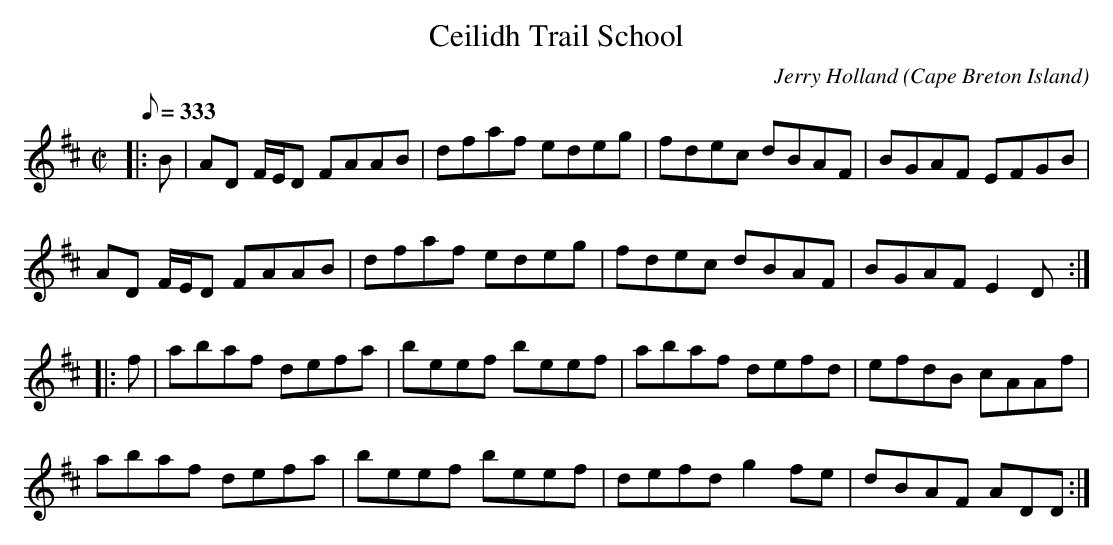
X:1
T:Ceilidh Trail School
C:Jerry Holland
O:Cape Breton Island
L:1/8
Q:333
M:C|
K:D
|:B|AD F/E/D FAAB|dfaf edeg|fdec dBAF|BGAF EFGB|
AD F/E/D FAAB|dfaf edeg|fdec dBAF|BGAF E2 D:|
|:f|abaf defa|beef beef|abaf defd|efdB cAAf|
abaf defa|beef beef|defd g2 fe|dBAF ADD:|
